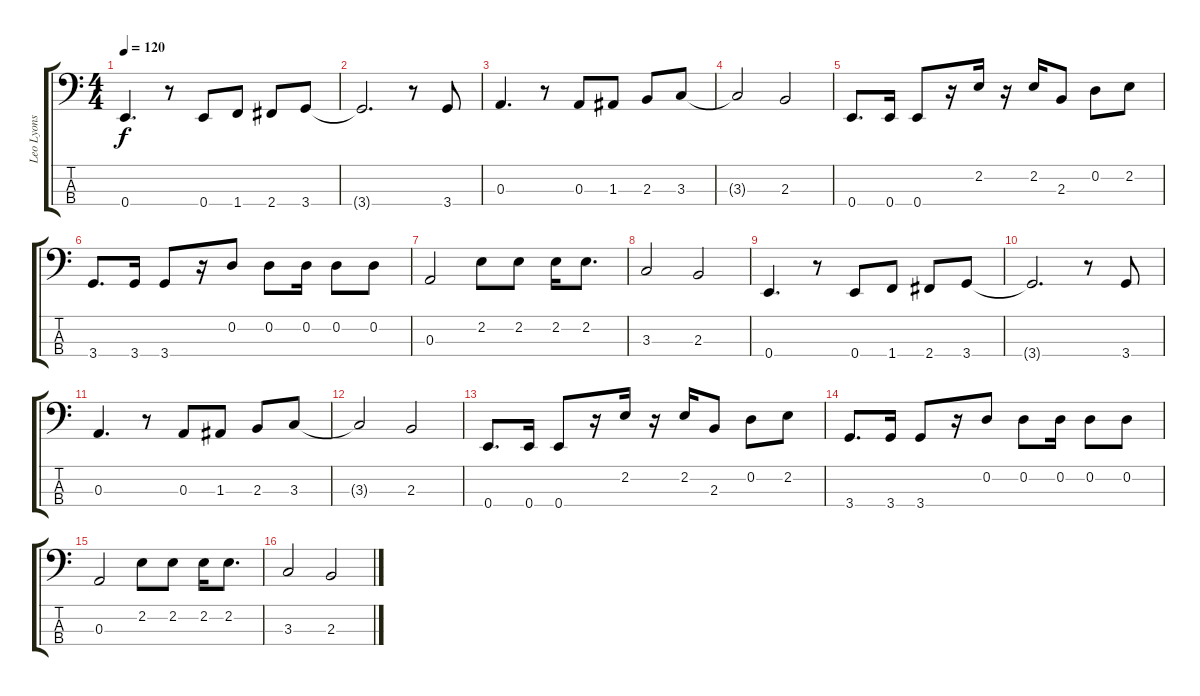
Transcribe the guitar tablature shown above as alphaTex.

\track ("Leo Lyons" "Leo Lyons") {instrument electricbassfinger}
\staff {score tabs}
\tuning (G2 D2 A1 E1) {hide}
\ts (4 4)
\tempo 120
\clef f4
\ks c
0.4.4{d dy f} r.8 0.4.8 1.4.8 2.4.8 3.4.8 |
3.4{t}.2{d} r.8 3.4.8 |
0.3.4{d} r.8 0.3.8 1.3.8 2.3.8 3.3.8 |
3.3{t}.2 2.3.2 |
0.4.8{d} 0.4.16 0.4.8 r.16 2.2.16 r.16 2.2.16 2.3.8 0.2.8 2.2.8 |
3.4.8{d} 3.4.16 3.4.8 r.16 0.2.8 0.2.8 0.2.16 0.2.8 0.2.8 |
0.3.2 2.2.8 2.2.8 2.2.16 2.2.8{d} |
3.3.2 2.3.2 |
0.4.4{d} r.8 0.4.8 1.4.8 2.4.8 3.4.8 |
3.4{t}.2{d} r.8 3.4.8 |
0.3.4{d} r.8 0.3.8 1.3.8 2.3.8 3.3.8 |
3.3{t}.2 2.3.2 |
0.4.8{d} 0.4.16 0.4.8 r.16 2.2.16 r.16 2.2.16 2.3.8 0.2.8 2.2.8 |
3.4.8{d} 3.4.16 3.4.8 r.16 0.2.8 0.2.8 0.2.16 0.2.8 0.2.8 |
0.3.2 2.2.8 2.2.8 2.2.16 2.2.8{d} |
3.3.2 2.3.2
